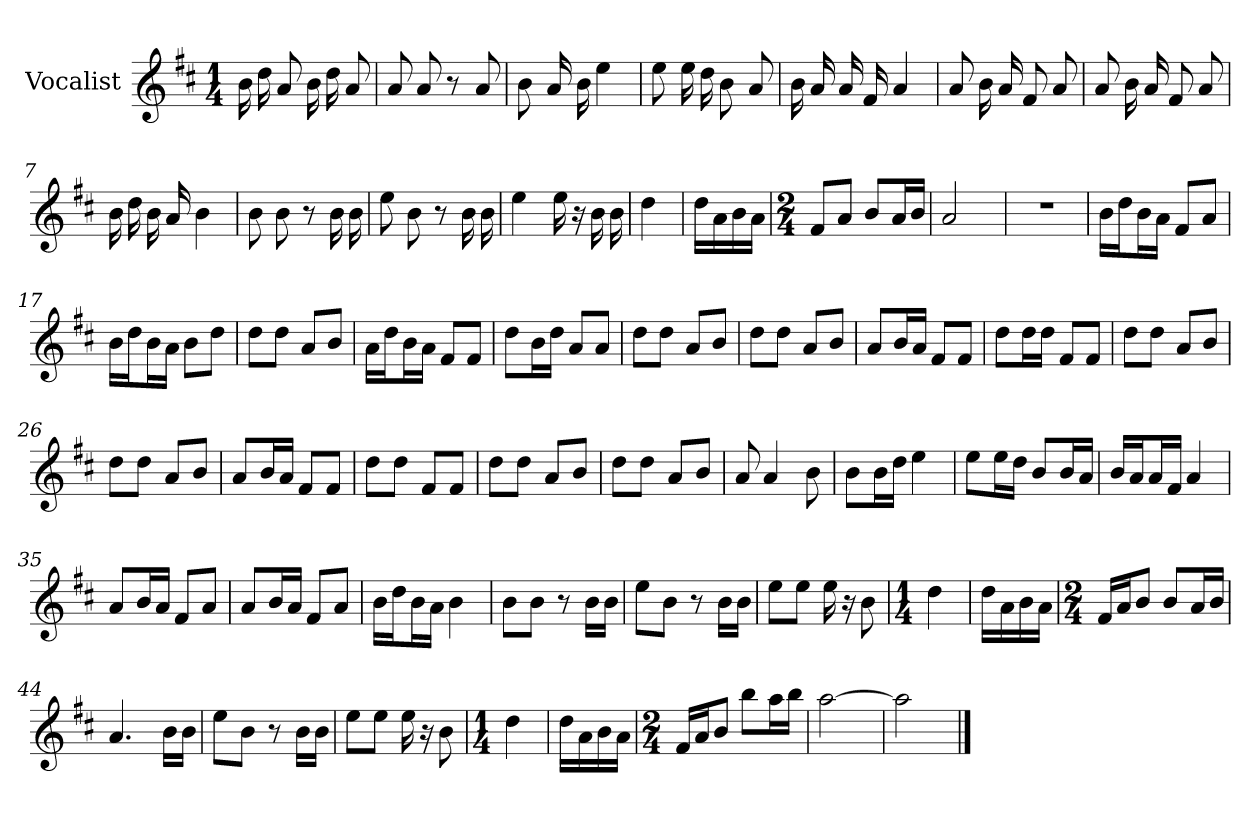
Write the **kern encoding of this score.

**kern
*part1
*staff1
*I"Vocalist
*k[f#c#]
*D:
*M1/4
=
16b
16dd
8a
16b
16dd
8a
=1
8a
8a
8r
8a
=2
8b
16a
16b
4ee
=3
8ee
16ee
16dd
8b
8a
=4
16b
16a
16a
16f#
4a
=5
8a
16b
16a
8f#
8a
=6
8a
16b
16a
8f#
8a
=7
16b
16dd
16b
16a
4b
=8
8b
8b
8r
16b
16b
=9
8ee
8b
8r
16b
16b
=10
4ee
16ee
16r
16b
16b
=11
4dd
=12
16ddLL
16a
16b
16aJJ
=13
*M2/4
8f#L
8aJ
8bL
16aL
16bJJ
=14
2a
=15
2r
=16
16bLL
16ddJ
16bL
16aJJ
8f#L
8aJ
=17
16bLL
16ddJ
16bL
16aJJ
8bL
8ddJ
=18
8ddL
8ddJ
8aL
8bJ
=19
16aLL
16ddJ
16bL
16aJJ
8f#L
8f#J
=20
8ddL
16bL
16ddJJ
8aL
8aJ
=21
8ddL
8ddJ
8aL
8bJ
=22
8ddL
8ddJ
8aL
8bJ
=23
8aL
16bL
16aJJ
8f#L
8f#J
=24
8ddL
16ddL
16ddJJ
8f#L
8f#J
=25
8ddL
8ddJ
8aL
8bJ
=26
8ddL
8ddJ
8aL
8bJ
=27
8aL
16bL
16aJJ
8f#L
8f#J
=28
8ddL
8ddJ
8f#L
8f#J
=29
8ddL
8ddJ
8aL
8bJ
=30
8ddL
8ddJ
8aL
8bJ
=31
8a
4a
8b
=32
8bL
16bL
16ddJJ
4ee
=33
8eeL
16eeL
16ddJJ
8bL
16bL
16aJJ
=34
16bLL
16aJ
16aL
16f#JJ
4a
=35
8aL
16bL
16aJJ
8f#L
8aJ
=36
8aL
16bL
16aJJ
8f#L
8aJ
=37
16bLL
16ddJ
16bL
16aJJ
4b
=38
8bL
8bJ
8r
16bLL
16bJJ
=39
8eeL
8bJ
8r
16bLL
16bJJ
=40
8eeL
8eeJ
16ee
16r
8b
=41
*M1/4
4dd
=42
16ddLL
16a
16b
16aJJ
=43
*M2/4
16f#LL
16aJ
8bJ
8bL
16aL
16bJJ
=44
4.a
16bLL
16bJJ
=45
8eeL
8bJ
8r
16bLL
16bJJ
=46
8eeL
8eeJ
16ee
16r
8b
=47
*M1/4
4dd
=48
16ddLL
16a
16b
16aJJ
=49
*M2/4
16f#LL
16aJ
8bJ
8bbL
16aaL
16bbJJ
=50
[2aa
=51
2aa]
==
*-
